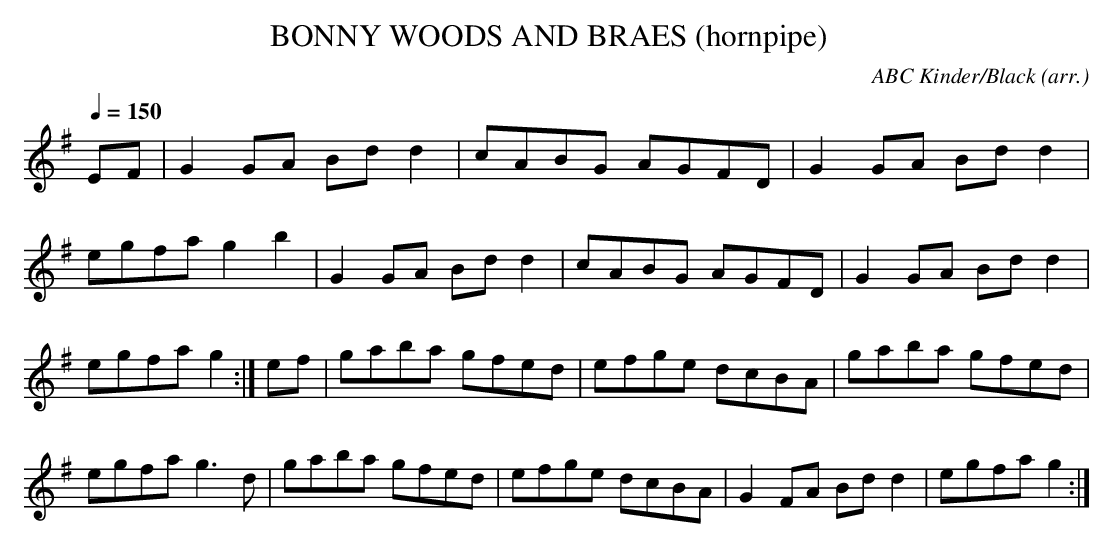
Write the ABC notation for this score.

X:1
T:BONNY WOODS AND BRAES (hornpipe)  \
C:ABC Kinder/Black (arr.)\
M:4/4\
L:1/8\
Q:1/4=150\
K:G\
EF|G2GA Bdd2|cABG AGFD|G2GA Bd d2|egfa g2b2|\
G2 GA Bd d2|cABG AGFD|G2GA Bd d2|egfa g2 :|\
ef|gaba gfed|efge dcBA|gaba gfed|egfa g3 d|\
gaba gfed|efge dcBA|G2FA Bd d2|egfa g2 :|\
\
\
\
